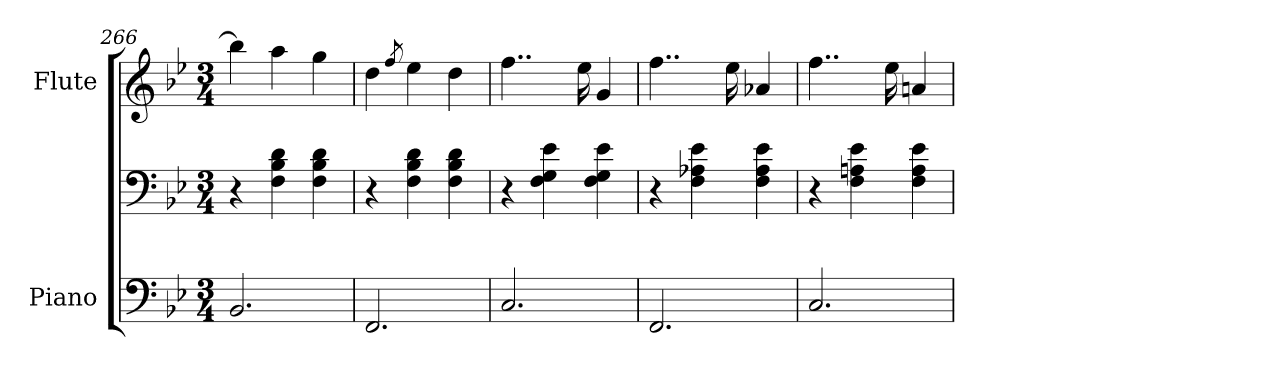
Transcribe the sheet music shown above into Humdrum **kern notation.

**kern	**kern	**kern
*part2	*part2	*part1
*staff3	*staff2	*staff1
*I"Piano	*	*I"Flute
*I'Pno	*	*
*clefF4	*clefF4	*clefG2
*k[b-e-]	*k[b-e-]	*k[b-e-]
*B-:	*B-:	*B-:
*M3/4	*M3/4	*M3/4
=266	=266	=266
2.BB-/	4r	4bb-\]
.	4F\ 4B-\ 4d\	4aa\
.	4F\ 4B-\ 4d\	4gg\
=267	=267	=267
2.FF/	4r	4dd\
.	.	8qff/
.	4F\ 4B-\ 4d\	4ee-\
.	4F\ 4B-\ 4d\	4dd\
=268	=268	=268
2.C/	4r	4..ff\
.	4F\ 4G\ 4e-\	.
.	.	16ee-\
.	4F\ 4G\ 4e-\	4g/
=269	=269	=269
2.FF/	4r	4..ff\
.	4F\ 4A-X\ 4e-\	.
.	.	16ee-\
.	4F\ 4A-\ 4e-\	4a-X/
=270	=270	=270
2.C/	4r	4..ff\
.	4F\ 4Ani\ 4e-\	.
.	.	16ee-\
.	4F\ 4A\ 4e-\	4ani/
=	=	=
*-	*-	*-
